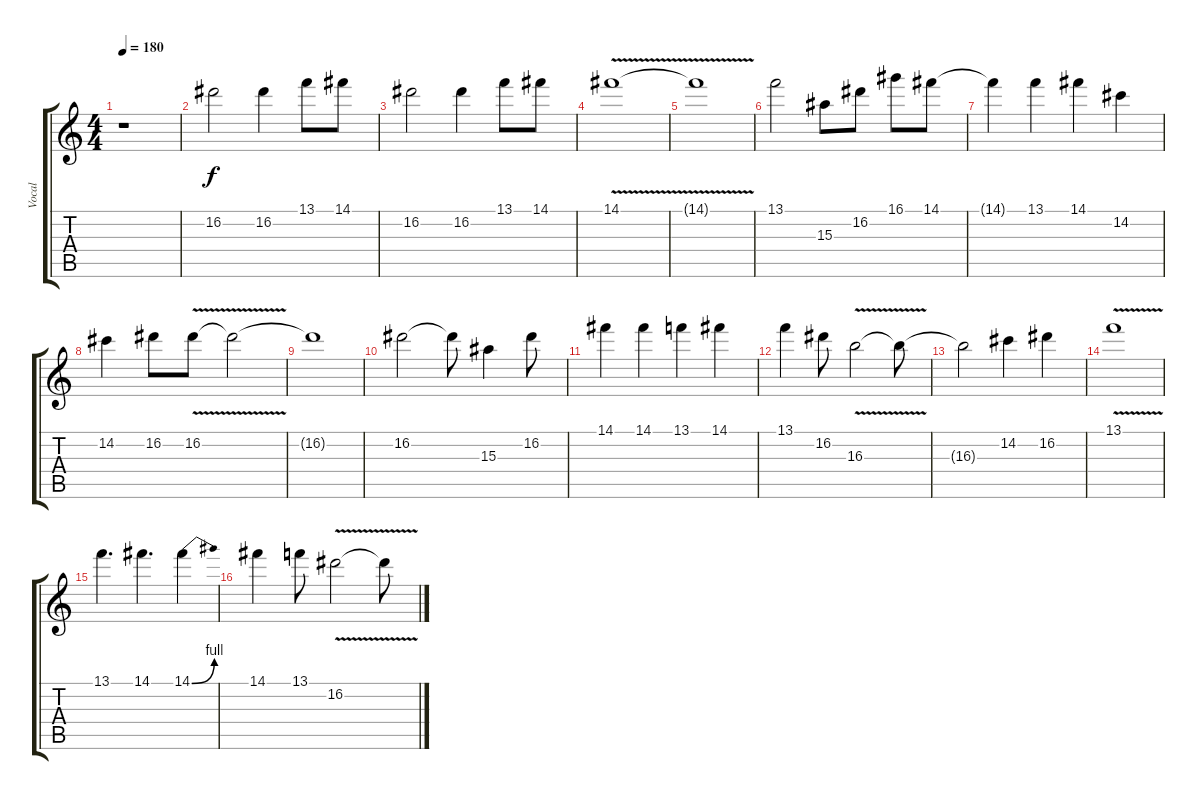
\track ("Vocal" "Vocal") {instrument distortionguitar}
\staff {score tabs}
\tuning (E4 B3 G3 D3 A2 E2) {hide}
\ts (4 4)
\tempo 180
\clef g2
\ks c
r.1{txt "" dy f instrument distortionguitar} |
16.2.2 16.2.4 13.1.8 14.1.8 |
16.2.2 16.2.4 13.1.8 14.1.8 |
14.1{v}.1 |
14.1{t}.1 |
13.1.2 15.3.8 16.2.8 16.1.8 14.1.8 |
14.1{t}.4 13.1.4 14.1.4 14.2.4 |
14.2.4 16.2.8 16.2{v}.8 16.2{t}.2 |
16.2{t}.1 |
16.2.2 16.2{t}.8 15.3.4 16.2.8 |
14.1.4 14.1.4 13.1.4 14.1.4 |
13.1.4 16.2.8 16.3{v}.2 16.3{t}.8 |
16.3{t}.2 14.2.4 16.2.4 |
13.1{v}.1 |
13.1.4{d} 14.1.4{d} 14.1{be (bend 0 0 60 4)}.4 |
14.1.4 13.1.8 16.2{v}.2 16.2{t}.8
